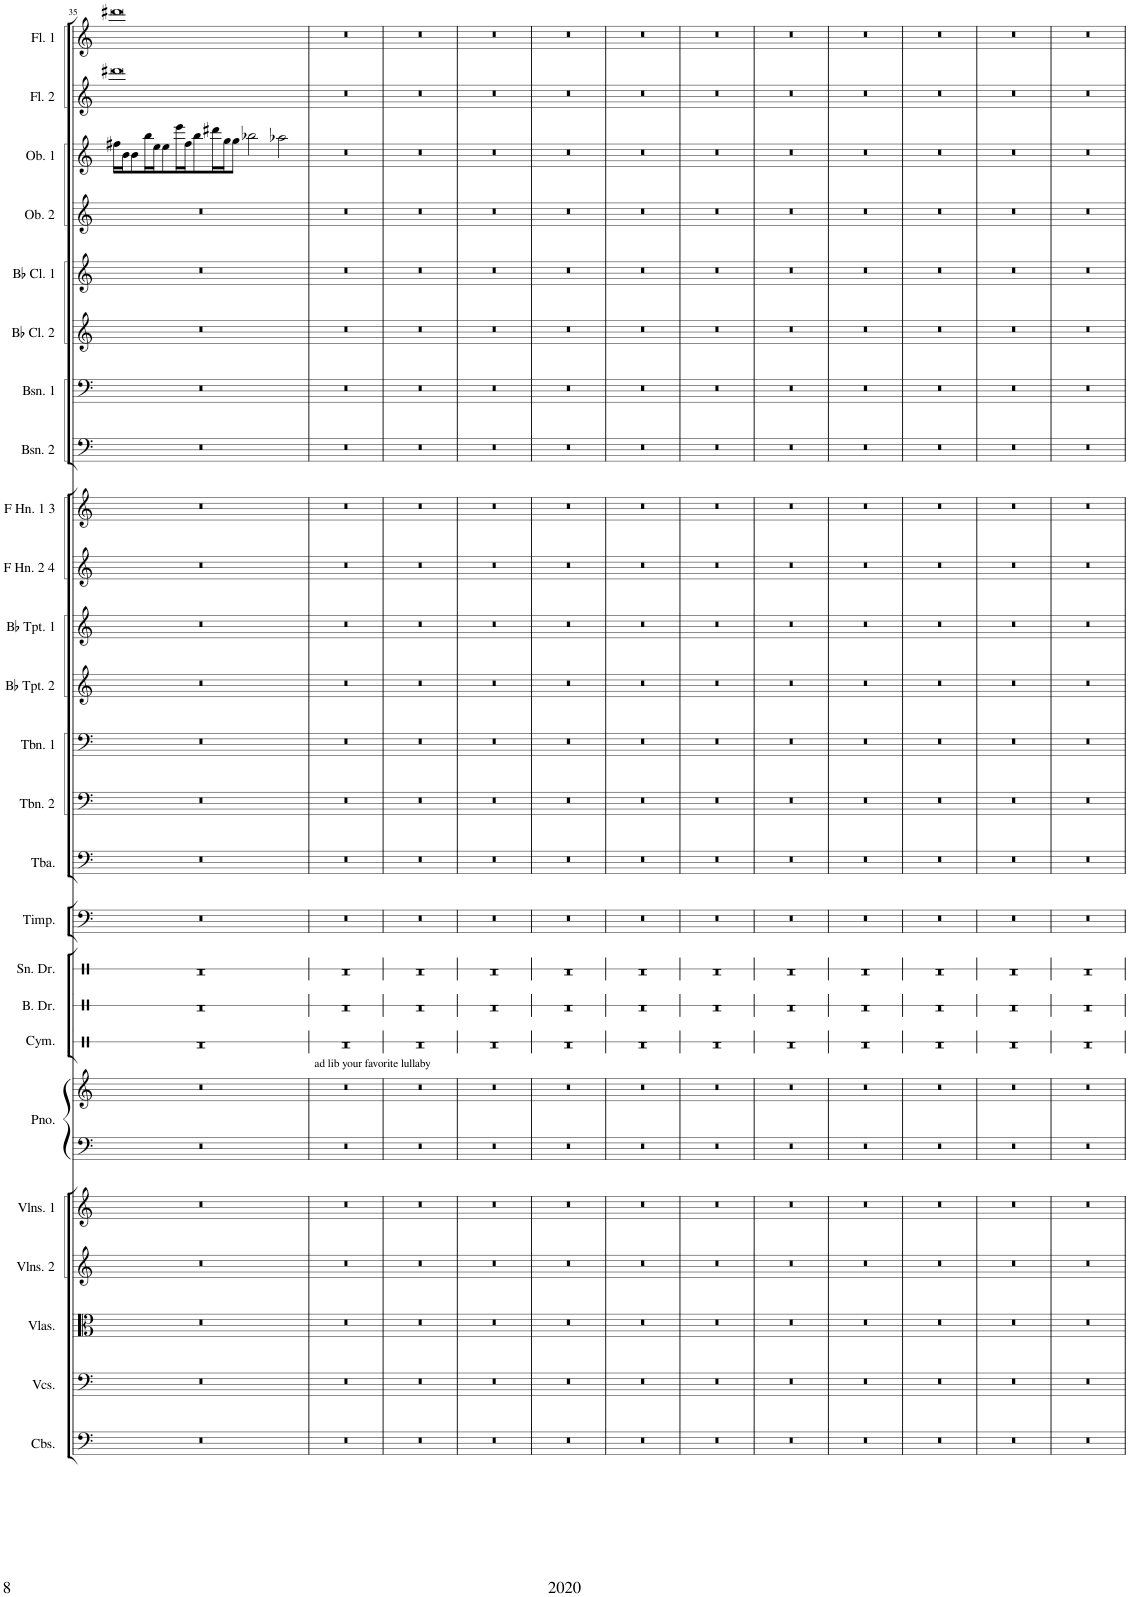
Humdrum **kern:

**kern	**kern	**kern	**kern	**kern	**kern	**kern	**kern	**kern	**kern	**kern	**kern	**kern	**kern	**kern	**kern	**kern	**kern	**kern	**kern	**kern	**kern	**kern	**kern	**kern	**kern
*part25	*part24	*part23	*part22	*part21	*part20	*part20	*part19	*part18	*part17	*part16	*part15	*part14	*part13	*part12	*part11	*part10	*part9	*part8	*part7	*part6	*part5	*part4	*part3	*part2	*part1
*staff26	*staff25	*staff24	*staff23	*staff22	*staff21	*staff20	*staff19	*staff18	*staff17	*staff16	*staff15	*staff14	*staff13	*staff12	*staff11	*staff10	*staff9	*staff8	*staff7	*staff6	*staff5	*staff4	*staff3	*staff2	*staff1
*I"Contrabasses	*I"Violoncellos	*I"Violas	*I"Violins 2	*I"Violins 1	*I"Piano	*	*I"Cymbal	*I"Bass Drum	*I"Snare Drum	*I"Timpani	*I"Tuba	*I"Trombone 2	*I"Trombone 1	*I"Bb Trumpet 2	*I"Bb Trumpet 1	*I"F Horn 2 &amp; 4	*I"F Horn 1 &amp; 3	*I"Bassoon 2	*I"Bassoon 1	*I"Bb Clarinet 2	*I"Bb Clarinet 1	*I"Oboe 2	*I"Oboe 1	*I"Flute 2	*I"Flute 1
*I'Cbs.	*I'Vcs.	*I'Vlas.	*I'Vlns. 2	*I'Vlns. 1	*I'Pno.	*	*I'Cym.	*I'B. Dr.	*I'Sn. Dr.	*I'Timp.	*I'Tba.	*I'Tbn. 2	*I'Tbn. 1	*I'Bb Tpt. 2	*I'Bb Tpt. 1	*I'F Hn. 2 4	*I'F Hn. 1 3	*I'Bsn. 2	*I'Bsn. 1	*I'Bb Cl. 2	*I'Bb Cl. 1	*I'Ob. 2	*I'Ob. 1	*I'Fl. 2	*I'Fl. 1
!!LO:PB:g=z
*clefF4	*clefF4	*clefC3	*clefG2	*clefG2	*clefF4	*clefG2	*clefX	*clefX	*clefX	*clefF4	*clefF4	*clefF4	*clefF4	*clefG2	*clefG2	*clefG2	*clefG2	*clefF4	*clefF4	*clefG2	*clefG2	*clefG2	*clefG2	*clefG2	*clefG2
*Trd7c12	*	*	*	*	*	*	*	*	*	*	*	*	*	*Trd1c2	*Trd1c2	*Trd4c7	*Trd4c7	*	*	*Trd1c2	*Trd1c2	*	*	*	*
*k[]	*k[]	*k[]	*k[]	*k[]	*k[]	*k[]	*k[]	*k[]	*k[]	*k[]	*k[]	*k[]	*k[]	*k[]	*k[]	*k[]	*k[]	*k[]	*k[]	*k[]	*k[]	*k[]	*k[]	*k[]	*k[]
*M16/8	*M16/8	*M16/8	*M16/8	*M16/8	*M16/8	*M16/8	*M16/8	*M16/8	*M16/8	*M16/8	*M16/8	*M16/8	*M16/8	*M16/8	*M16/8	*M16/8	*M16/8	*M16/8	*M16/8	*M16/8	*M16/8	*M16/8	*M16/8	*M16/8	*M16/8
=35	=35	=35	=35	=35	=35	=35	=35	=35	=35	=35	=35	=35	=35	=35	=35	=35	=35	=35	=35	=35	=35	=35	=35	=35	=35
0r	0r	0r	0r	0r	0r	0r	0r	0r	0r	0r	0r	0r	0r	0r	0r	0r	0r	0r	0r	0r	0r	0r	16ff#X\LL	0ddd#X	0ddd#X
.	.	.	.	.	.	.	.	.	.	.	.	.	.	.	.	.	.	.	.	.	.	.	16b\J	.	.
.	.	.	.	.	.	.	.	.	.	.	.	.	.	.	.	.	.	.	.	.	.	.	8b\	.	.
.	.	.	.	.	.	.	.	.	.	.	.	.	.	.	.	.	.	.	.	.	.	.	16bb\L	.	.
.	.	.	.	.	.	.	.	.	.	.	.	.	.	.	.	.	.	.	.	.	.	.	16ee\J	.	.
.	.	.	.	.	.	.	.	.	.	.	.	.	.	.	.	.	.	.	.	.	.	.	8ee\	.	.
.	.	.	.	.	.	.	.	.	.	.	.	.	.	.	.	.	.	.	.	.	.	.	16eee\L	.	.
.	.	.	.	.	.	.	.	.	.	.	.	.	.	.	.	.	.	.	.	.	.	.	16ff#\J	.	.
.	.	.	.	.	.	.	.	.	.	.	.	.	.	.	.	.	.	.	.	.	.	.	8bb\	.	.
.	.	.	.	.	.	.	.	.	.	.	.	.	.	.	.	.	.	.	.	.	.	.	16ddd#X\L	.	.
.	.	.	.	.	.	.	.	.	.	.	.	.	.	.	.	.	.	.	.	.	.	.	16gg\J	.	.
.	.	.	.	.	.	.	.	.	.	.	.	.	.	.	.	.	.	.	.	.	.	.	8gg\J	.	.
.	.	.	.	.	.	.	.	.	.	.	.	.	.	.	.	.	.	.	.	.	.	.	2bb-X\	.	.
.	.	.	.	.	.	.	.	.	.	.	.	.	.	.	.	.	.	.	.	.	.	.	2aa-X\	.	.
=36	=36	=36	=36	=36	=36	=36	=36	=36	=36	=36	=36	=36	=36	=36	=36	=36	=36	=36	=36	=36	=36	=36	=36	=36	=36
!	!	!	!	!	!	!LO:TX:a:t=ad lib your favorite lullaby	!	!	!	!	!	!	!	!	!	!	!	!	!	!	!	!	!	!	!
0r	0r	0r	0r	0r	0r	0r	0r	0r	0r	0r	0r	0r	0r	0r	0r	0r	0r	0r	0r	0r	0r	0r	0r	0r	0r
=37	=37	=37	=37	=37	=37	=37	=37	=37	=37	=37	=37	=37	=37	=37	=37	=37	=37	=37	=37	=37	=37	=37	=37	=37	=37
0r	0r	0r	0r	0r	0r	0r	0r	0r	0r	0r	0r	0r	0r	0r	0r	0r	0r	0r	0r	0r	0r	0r	0r	0r	0r
=38	=38	=38	=38	=38	=38	=38	=38	=38	=38	=38	=38	=38	=38	=38	=38	=38	=38	=38	=38	=38	=38	=38	=38	=38	=38
0r	0r	0r	0r	0r	0r	0r	0r	0r	0r	0r	0r	0r	0r	0r	0r	0r	0r	0r	0r	0r	0r	0r	0r	0r	0r
=39	=39	=39	=39	=39	=39	=39	=39	=39	=39	=39	=39	=39	=39	=39	=39	=39	=39	=39	=39	=39	=39	=39	=39	=39	=39
0r	0r	0r	0r	0r	0r	0r	0r	0r	0r	0r	0r	0r	0r	0r	0r	0r	0r	0r	0r	0r	0r	0r	0r	0r	0r
=40	=40	=40	=40	=40	=40	=40	=40	=40	=40	=40	=40	=40	=40	=40	=40	=40	=40	=40	=40	=40	=40	=40	=40	=40	=40
0r	0r	0r	0r	0r	0r	0r	0r	0r	0r	0r	0r	0r	0r	0r	0r	0r	0r	0r	0r	0r	0r	0r	0r	0r	0r
=41	=41	=41	=41	=41	=41	=41	=41	=41	=41	=41	=41	=41	=41	=41	=41	=41	=41	=41	=41	=41	=41	=41	=41	=41	=41
0r	0r	0r	0r	0r	0r	0r	0r	0r	0r	0r	0r	0r	0r	0r	0r	0r	0r	0r	0r	0r	0r	0r	0r	0r	0r
=42	=42	=42	=42	=42	=42	=42	=42	=42	=42	=42	=42	=42	=42	=42	=42	=42	=42	=42	=42	=42	=42	=42	=42	=42	=42
0r	0r	0r	0r	0r	0r	0r	0r	0r	0r	0r	0r	0r	0r	0r	0r	0r	0r	0r	0r	0r	0r	0r	0r	0r	0r
=43	=43	=43	=43	=43	=43	=43	=43	=43	=43	=43	=43	=43	=43	=43	=43	=43	=43	=43	=43	=43	=43	=43	=43	=43	=43
0r	0r	0r	0r	0r	0r	0r	0r	0r	0r	0r	0r	0r	0r	0r	0r	0r	0r	0r	0r	0r	0r	0r	0r	0r	0r
=44	=44	=44	=44	=44	=44	=44	=44	=44	=44	=44	=44	=44	=44	=44	=44	=44	=44	=44	=44	=44	=44	=44	=44	=44	=44
0r	0r	0r	0r	0r	0r	0r	0r	0r	0r	0r	0r	0r	0r	0r	0r	0r	0r	0r	0r	0r	0r	0r	0r	0r	0r
=45	=45	=45	=45	=45	=45	=45	=45	=45	=45	=45	=45	=45	=45	=45	=45	=45	=45	=45	=45	=45	=45	=45	=45	=45	=45
0r	0r	0r	0r	0r	0r	0r	0r	0r	0r	0r	0r	0r	0r	0r	0r	0r	0r	0r	0r	0r	0r	0r	0r	0r	0r
=46	=46	=46	=46	=46	=46	=46	=46	=46	=46	=46	=46	=46	=46	=46	=46	=46	=46	=46	=46	=46	=46	=46	=46	=46	=46
0r	0r	0r	0r	0r	0r	0r	0r	0r	0r	0r	0r	0r	0r	0r	0r	0r	0r	0r	0r	0r	0r	0r	0r	0r	0r
=	=	=	=	=	=	=	=	=	=	=	=	=	=	=	=	=	=	=	=	=	=	=	=	=	=
*-	*-	*-	*-	*-	*-	*-	*-	*-	*-	*-	*-	*-	*-	*-	*-	*-	*-	*-	*-	*-	*-	*-	*-	*-	*-
